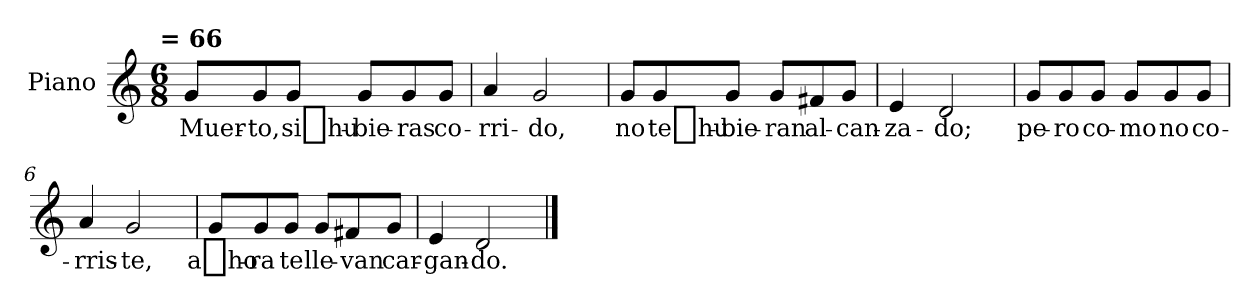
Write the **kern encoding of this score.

**kern	**text
*part1	*part1
*staff1	*staff1
*I"Piano	*
*I'Pno	*
*clefG2	*
*k[]	*
!!LO:TX:omd:t= = 66
*M6/8	*
*MM99	*
=1	=1
8g/L	Muer-
8g/	-to,
8g/J	si_hu-
8g/L	-bie-
8g/	-ras
8g/J	co-
=2	=2
4a/	-rri-
2g/	-do,
=3	=3
8g/L	no
8g/	te_hu-
8g/J	-bie-
8g/L	-ran
8f#X/	al-
8g/J	-can-
=4	=4
4e/	-za-
2d/	-do;
!!LO:LB:g=z
=5	=5
8g/L	pe-
8g/	-ro
8g/J	co-
8g/L	-mo
8g/	no
8g/J	co-
=6	=6
4a/	-rris-
2g/	-te,
=7	=7
8g/L	a_ho-
8g/	-ra
8g/J	te
8g/L	lle-
8f#X/	-van
8g/J	car-
=8	=8
4e/	-gan-
2d/	-do.
==	==
*-	*-
